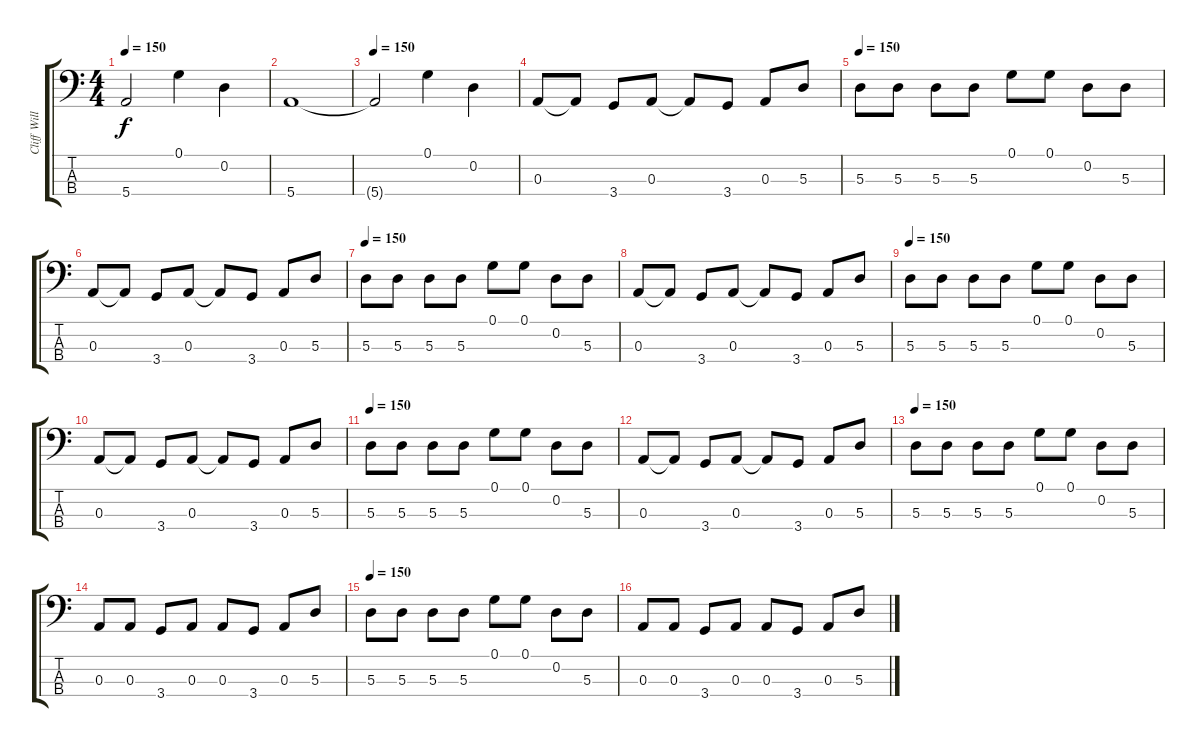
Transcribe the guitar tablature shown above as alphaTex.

\track ("Cliff Williams" "Cliff Will") {instrument electricbassfinger}
\staff {score tabs}
\tuning (G2 D2 A1 E1) {hide}
\ts (4 4)
\tempo 150
\clef f4
\ks c
5.4{t}.2{dy f} 0.1.4 0.2.4 |
5.4.1 |
\tempo 150
5.4{t}.2 0.1.4 0.2.4 |
0.3.8 0.3{t}.8 3.4.8 0.3.8 0.3{t}.8 3.4.8 0.3.8 5.3.8 |
\tempo 150
5.3.8 5.3.8 5.3.8 5.3.8 0.1.8 0.1.8 0.2.8 5.3.8 |
0.3.8 0.3{t}.8 3.4.8 0.3.8 0.3{t}.8 3.4.8 0.3.8 5.3.8 |
\tempo 150
5.3.8 5.3.8 5.3.8 5.3.8 0.1.8 0.1.8 0.2.8 5.3.8 |
0.3.8 0.3{t}.8 3.4.8 0.3.8 0.3{t}.8 3.4.8 0.3.8 5.3.8 |
\tempo 150
5.3.8 5.3.8 5.3.8 5.3.8 0.1.8 0.1.8 0.2.8 5.3.8 |
0.3.8 0.3{t}.8 3.4.8 0.3.8 0.3{t}.8 3.4.8 0.3.8 5.3.8 |
\tempo 150
5.3.8 5.3.8 5.3.8 5.3.8 0.1.8 0.1.8 0.2.8 5.3.8 |
0.3.8 0.3{t}.8 3.4.8 0.3.8 0.3{t}.8 3.4.8 0.3.8 5.3.8 |
\tempo 150
5.3.8 5.3.8 5.3.8 5.3.8 0.1.8 0.1.8 0.2.8 5.3.8 |
0.3.8 0.3.8 3.4.8 0.3.8 0.3.8 3.4.8 0.3.8 5.3.8 |
\tempo 150
5.3.8 5.3.8 5.3.8 5.3.8 0.1.8 0.1.8 0.2.8 5.3.8 |
0.3.8 0.3.8 3.4.8 0.3.8 0.3.8 3.4.8 0.3.8 5.3.8
